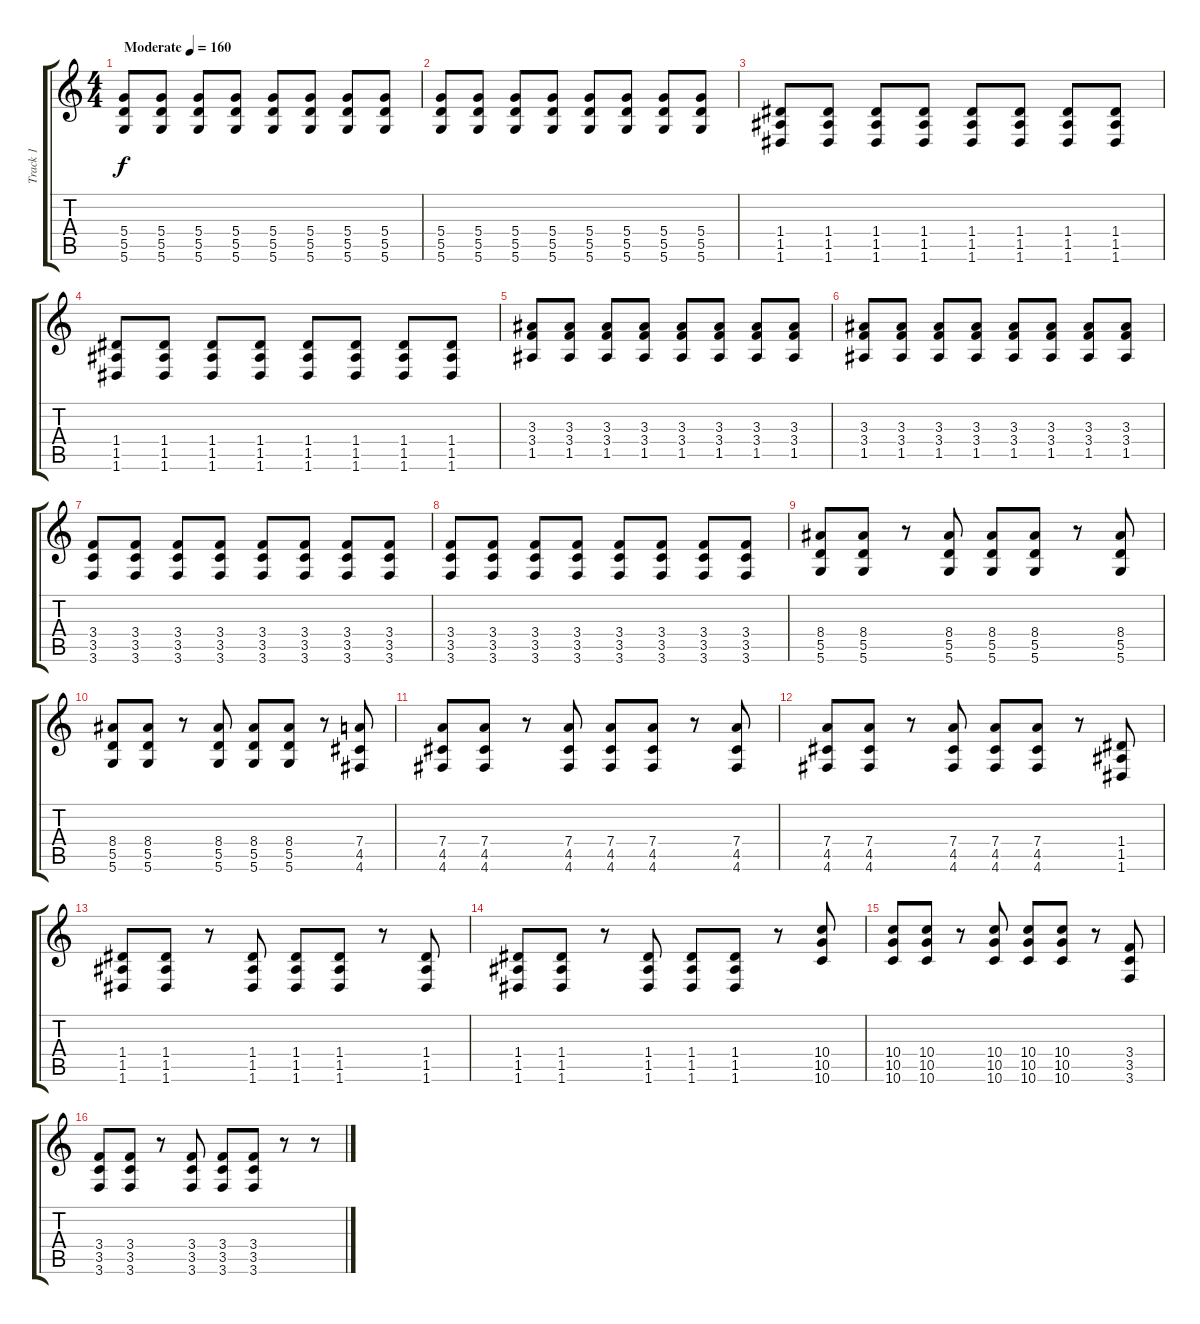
\track ("Track 1" "Track 1") {instrument distortionguitar}
\staff {score tabs}
\tuning (E4 B3 G3 D3 A2 D2) {hide}
\ts (4 4)
\tempo (160 "Moderate")
\clef g2
\ks c
(5.4 5.5 5.6).8{dy f instrument distortionguitar} (5.4 5.5 5.6).8 (5.4 5.5 5.6).8 (5.4 5.5 5.6).8 (5.4 5.5 5.6).8 (5.4 5.5 5.6).8 (5.4 5.5 5.6).8 (5.4 5.5 5.6).8 |
(5.4 5.5 5.6).8 (5.4 5.5 5.6).8 (5.4 5.5 5.6).8 (5.4 5.5 5.6).8 (5.4 5.5 5.6).8 (5.4 5.5 5.6).8 (5.4 5.5 5.6).8 (5.4 5.5 5.6).8 |
(1.4 1.5 1.6).8 (1.4 1.5 1.6).8 (1.4 1.5 1.6).8 (1.4 1.5 1.6).8 (1.4 1.5 1.6).8 (1.4 1.5 1.6).8 (1.4 1.5 1.6).8 (1.4 1.5 1.6).8 |
(1.4 1.5 1.6).8 (1.4 1.5 1.6).8 (1.4 1.5 1.6).8 (1.4 1.5 1.6).8 (1.4 1.5 1.6).8 (1.4 1.5 1.6).8 (1.4 1.5 1.6).8 (1.4 1.5 1.6).8 |
(3.3 3.4 1.5).8 (3.3 3.4 1.5).8 (3.3 3.4 1.5).8 (3.3 3.4 1.5).8 (3.3 3.4 1.5).8 (3.3 3.4 1.5).8 (3.3 3.4 1.5).8 (3.3 3.4 1.5).8 |
(3.3 3.4 1.5).8 (3.3 3.4 1.5).8 (3.3 3.4 1.5).8 (3.3 3.4 1.5).8 (3.3 3.4 1.5).8 (3.3 3.4 1.5).8 (3.3 3.4 1.5).8 (3.3 3.4 1.5).8 |
(3.4 3.5 3.6).8 (3.4 3.5 3.6).8 (3.4 3.5 3.6).8 (3.4 3.5 3.6).8 (3.4 3.5 3.6).8 (3.4 3.5 3.6).8 (3.4 3.5 3.6).8 (3.4 3.5 3.6).8 |
(3.4 3.5 3.6).8 (3.4 3.5 3.6).8 (3.4 3.5 3.6).8 (3.4 3.5 3.6).8 (3.4 3.5 3.6).8 (3.4 3.5 3.6).8 (3.4 3.5 3.6).8 (3.4 3.5 3.6).8 |
(8.4 5.5 5.6).8 (8.4 5.5 5.6).8 r.8 (8.4 5.5 5.6).8 (8.4 5.5 5.6).8 (8.4 5.5 5.6).8 r.8 (8.4 5.5 5.6).8 |
(8.4 5.5 5.6).8 (8.4 5.5 5.6).8 r.8 (8.4 5.5 5.6).8 (8.4 5.5 5.6).8 (8.4 5.5 5.6).8 r.8 (7.4 4.5 4.6).8 |
(7.4 4.5 4.6).8 (7.4 4.5 4.6).8 r.8 (7.4 4.5 4.6).8 (7.4 4.5 4.6).8 (7.4 4.5 4.6).8 r.8 (7.4 4.5 4.6).8 |
(7.4 4.5 4.6).8 (7.4 4.5 4.6).8 r.8 (7.4 4.5 4.6).8 (7.4 4.5 4.6).8 (7.4 4.5 4.6).8 r.8 (1.4 1.5 1.6).8 |
(1.4 1.5 1.6).8 (1.4 1.5 1.6).8 r.8 (1.4 1.5 1.6).8 (1.4 1.5 1.6).8 (1.4 1.5 1.6).8 r.8 (1.4 1.5 1.6).8 |
(1.4 1.5 1.6).8 (1.4 1.5 1.6).8 r.8 (1.4 1.5 1.6).8 (1.4 1.5 1.6).8 (1.4 1.5 1.6).8 r.8 (10.4 10.5 10.6).8 |
(10.4 10.5 10.6).8 (10.4 10.5 10.6).8 r.8 (10.4 10.5 10.6).8 (10.4 10.5 10.6).8 (10.4 10.5 10.6).8 r.8 (3.4 3.5 3.6).8 |
(3.4 3.5 3.6).8 (3.4 3.5 3.6).8 r.8 (3.4 3.5 3.6).8 (3.4 3.5 3.6).8 (3.4 3.5 3.6).8 r.8 r.8
